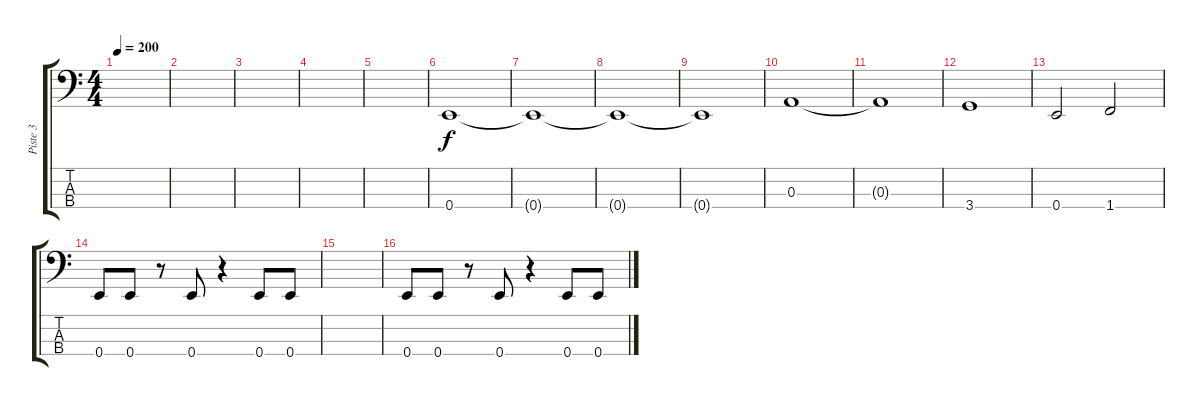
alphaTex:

\track ("Piste 3" "Piste 3") {instrument slapbass1}
\staff {score tabs}
\tuning (G2 D2 A1 E1) {hide}
\ts (4 4)
\tempo 200
\clef f4
\ks c
|
|
|
|
|
0.4.1 |
0.4{t}.1 |
0.4{t}.1 |
0.4{t}.1 |
0.3.1 |
0.3{t}.1 |
3.4.1 |
0.4.2 1.4.2 |
0.4.8 0.4.8 r.8 0.4.8 r.4 0.4.8 0.4.8 |
|
0.4.8 0.4.8 r.8 0.4.8 r.4 0.4.8 0.4.8
